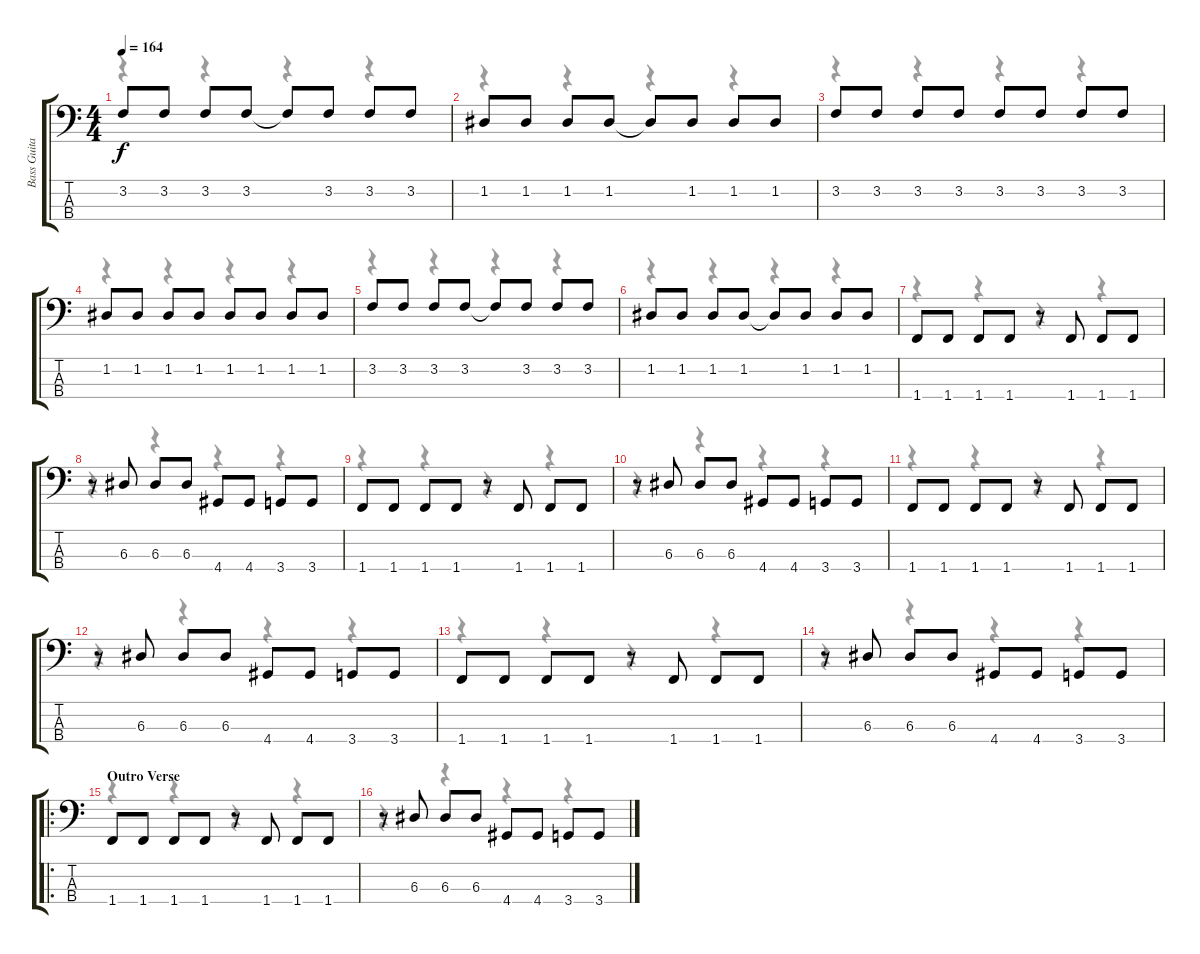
\track ("Bass Guitar" "Bass Guita") {instrument electricbasspick}
\staff {score tabs}
\tuning (G2 D2 A1 E1) {hide}
\voice
\ts (4 4)
\tempo 164
\clef f4
\ks c
3.2.8{dy f} 3.2.8 3.2.8 3.2.8 3.2{t}.8 3.2.8 3.2.8 3.2.8 |
1.2.8 1.2.8 1.2.8 1.2.8 1.2{t}.8 1.2.8 1.2.8 1.2.8 |
3.2.8 3.2.8 3.2.8 3.2.8 3.2.8 3.2.8 3.2.8 3.2.8 |
1.2.8 1.2.8 1.2.8 1.2.8 1.2.8 1.2.8 1.2.8 1.2.8 |
3.2.8 3.2.8 3.2.8 3.2.8 3.2{t}.8 3.2.8 3.2.8 3.2.8 |
1.2.8 1.2.8 1.2.8 1.2.8 1.2{t}.8 1.2.8 1.2.8 1.2.8 |
1.4.8 1.4.8 1.4.8 1.4.8 r.8 1.4.8 1.4.8 1.4.8 |
r.8 6.3.8 6.3.8 6.3.8 4.4.8 4.4.8 3.4.8 3.4.8 |
1.4.8 1.4.8 1.4.8 1.4.8 r.8 1.4.8 1.4.8 1.4.8 |
r.8 6.3.8 6.3.8 6.3.8 4.4.8 4.4.8 3.4.8 3.4.8 |
1.4.8 1.4.8 1.4.8 1.4.8 r.8 1.4.8 1.4.8 1.4.8 |
r.8 6.3.8 6.3.8 6.3.8 4.4.8 4.4.8 3.4.8 3.4.8 |
1.4.8 1.4.8 1.4.8 1.4.8 r.8 1.4.8 1.4.8 1.4.8 |
r.8 6.3.8 6.3.8 6.3.8 4.4.8 4.4.8 3.4.8 3.4.8 |
\ro
\section ("" "Outro Verse")
1.4.8 1.4.8 1.4.8 1.4.8 r.8 1.4.8 1.4.8 1.4.8 |
r.8 6.3.8 6.3.8 6.3.8 4.4.8 4.4.8 3.4.8 3.4.8
\voice
\clef f4
\ottava regular
\simile none
\ks c
r.4{dy f} r.4 r.4 r.4 |
r.4 r.4 r.4 r.4 |
r.4 r.4 r.4 r.4 |
r.4 r.4 r.4 r.4 |
r.4 r.4 r.4 r.4 |
r.4 r.4 r.4 r.4 |
r.4 r.4 r.4 r.4 |
r.4 r.4 r.4 r.4 |
r.4 r.4 r.4 r.4 |
r.4 r.4 r.4 r.4 |
r.4 r.4 r.4 r.4 |
r.4 r.4 r.4 r.4 |
r.4 r.4 r.4 r.4 |
r.4 r.4 r.4 r.4 |
r.4 r.4 r.4 r.4 |
r.4 r.4 r.4 r.4
